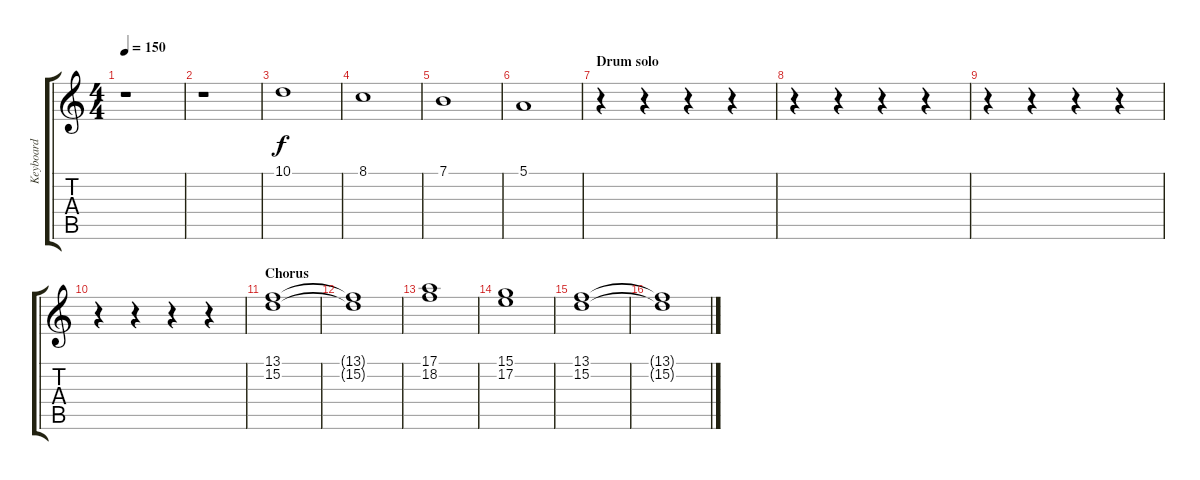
\track ("Keyboard" "Keyboard") {instrument synthstrings1}
\staff {score tabs}
\tuning (E4 B3 G3 D3 A2 E2) {hide}
\ts (4 4)
\tempo 150
\clef g2
\ks c
r.1{dy f} |
r.1 |
10.1.1 |
8.1.1 |
7.1.1 |
5.1.1 |
\section ("" "Drum solo")
r.4 r.4 r.4 r.4 |
r.4 r.4 r.4 r.4 |
r.4 r.4 r.4 r.4 |
r.4 r.4 r.4 r.4 |
\section ("" "Chorus")
(13.1 15.2).1 |
(13.1{t} 15.2{t}).1 |
(17.1 18.2).1 |
(15.1 17.2).1 |
(13.1 15.2).1 |
(13.1{t} 15.2{t}).1
